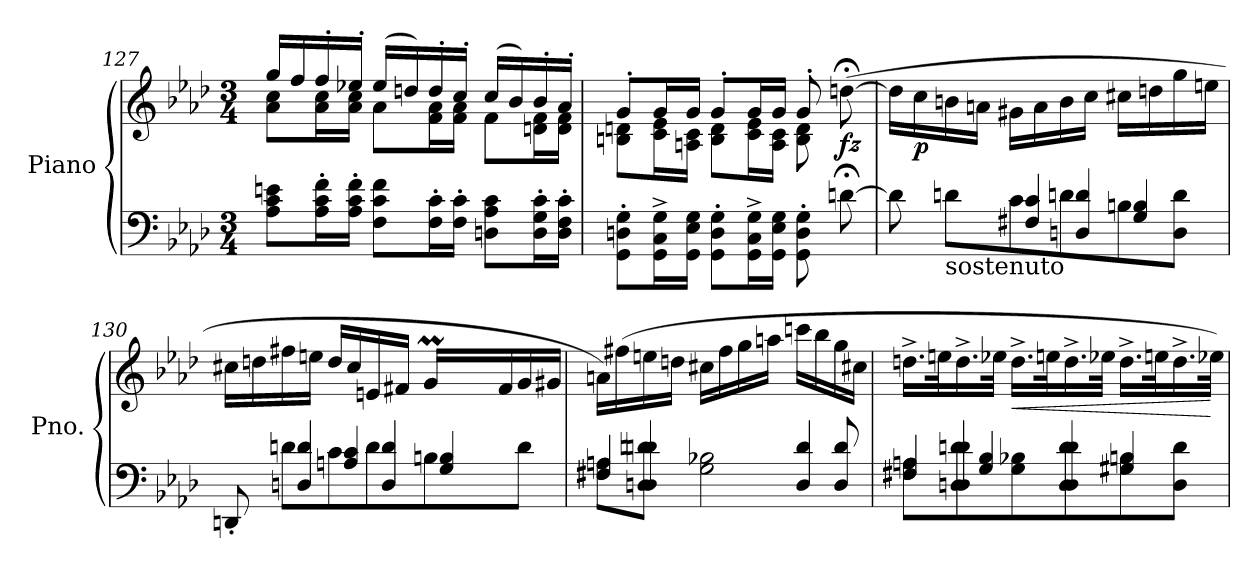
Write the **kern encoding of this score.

**kern	**kern	**dynam
*part1	*part1	*part1
*staff2	*staff1	*staff1/2
*I"Piano	*	*
*I'Pno.	*	*
*clefF4	*clefG2	*
*k[b-e-a-d-]	*k[b-e-a-d-]	*
*A-:	*A-:	*
*M3/4	*M3/4	*
=127	=127	=127
*	*^	*
8A-\ 8c\ 8en\L	16gg/LL	8a-\ 8cc\L	.
.	16ff/	.	.
16A-\' 16c\' 16f\'L	16ff'/	16a-\ 16cc\L	.
16A-\' 16c\' 16f\'JJ	16ee-X'/JJ	16a-\ 16cc\JJ	.
8F\ 8c\ 8f\L	(16ee-/LL	8a-\L	.
.	16ddn/)	.	.
16F\' 16c\'L	16dd'/	16f\ 16a-\L	.
16F\' 16c\'JJ	16cc'/JJ	16f\ 16a-\JJ	.
8Dn\ 8A-\ 8c\L	(16cc/LL	8f\L	.
.	16b-/)	.	.
16D\' 16G\' 16c\'L	16b-'/	16dn\ 16f\L	.
16D\' 16F\' 16c\'JJ	16a-'/JJ	16d\ 16f\JJ	.
=128	=128	=128	=128
8GG\' 8Dn\' 8G\'L	8g'/L	8Bn\ 8dn\L	.
16GG\^ 16C\^ 16G\^L	16g/L	16c\ 16e-\L	.
16GG\ 16E-\ 16G\JJ	16g/JJ	16An\ 16c\JJ	.
8GG\' 8D\' 8G\'L	8g'/L	8B\ 8d\L	.
16GG\^ 16C\^ 16G\^L	16g/L	16c\ 16e-\L	.
16GG\ 16E-\ 16G\JJ	16g/JJ	16A\ 16c\JJ	.
8GG\' 8D\' 8G\'	8g'/	8B\ 8d\	.
!	!	!	!LO:DY:b
[8dn;\	([8ddn;<\	8ryy	fz
*	*v	*v	*
!!LO:LB:g=z
=129	=129	=129
*^	*	*
*	*^	*	*
8d\]	4ryy	4.ryy	16dd\LL]	.
!	!	!	!	!LO:DY:b
.	.	.	16cc\	p
!LO:TX:b:t=sostenuto	!	!	!	!
8dn\L	.	.	16bn\	.
.	.	.	16an\JJ	.
8c\	4F#X/ 4c/	.	16g#X\LL	.
.	.	.	16a\	.
8dn\	.	4Dn/ 4d/	16b\	.
.	.	.	16cc\JJ	.
8Bn\	4G/ 4B/	.	16cc#X\LL	.
.	.	.	16ddn\	.
8D\ 8d\J	.	8ryy	16gg\	.
.	.	.	16een\JJ	.
=130	=130	=130	=130	=130
*	*	*	*^	*
!	!	!	!	!	!LO:DY:b=2
!	!	!	!	!	!LO:DY:n=1:b=2
8DDn'/	8ryy	4ryy	16cc#X\LL	2ryy	p sf
.	.	.	16ddn\	.	.
8dn\L	4Dn/ 4d/	.	16ff#X\	.	.
.	.	.	16een\JJ	.	.
8c\	.	4An/ 4c/	16dd/LL	.	.
.	.	.	16cc#/	.	.
8d\	4D/ 4d/	.	16en/	.	.
.	.	.	16f#X/JJ	.	.
8Bn\	.	4G/ 4B/	16gm/LL	64a-yy	.
.	.	.	.	64gyy	.
.	.	.	.	64a-yy	.
.	.	.	.	64gyy	.
.	.	.	16f#/	8.ryy	.
8d\J	8ryy	.	16g/	.	.
.	.	.	16g#X/JJ	.	.
*	*	*	*v	*v	*
!!LO:LB:g=z
=131	=131	=131	=131	=131
8F#X\ 8An\L	4F#/ 4A/	8ryy	16an\LL)	.
.	.	.	(16ff#X\	.
8Dn\ 8dn\J	.	4D/ 4dn/	16een\	.
.	.	.	16ddn\JJ	.
2G\ 2B-X\	4ryy	.	16cc#X\LL	.
.	.	.	16ff#\	.
.	.	4ryy	16gg\	.
.	.	.	16aan\JJ	.
.	4D/ 4d/	.	16cccn\LL	.
.	.	.	16bb-\	.
.	.	8D/ 8d/	16gg\	.
.	.	.	16cc#X\JJ	.
=132	=132	=132	=132	=132
8F#X\ 8An\L	4F#/ 4A/	8ryy	16.ddn^\LL	.
.	.	.	32een\K	.
8Dn\ 8dn\	.	4D/ 4d/	16.dd^\	.
.	.	.	32ee-X\JJk	.
!	!	!	!	!LO:HP:b
8G\ 8B-X\	4G/ 4B-/	.	16.dd^\LL	<
.	.	.	32een\K	.
8D\ 8d\	.	4D/ 4d/	16.dd^\	.
.	.	.	32ee-X\JJk	.
8G#X\ 8Bn\	4G#/ 4B/	.	16.dd^\LL	.
.	.	.	32een\K	.
8D\ 8d\J	.	8ryy	16.dd^\	.
.	.	.	32ee-X\JJk)	[
*v	*v	*v	*	*
=	=	=
*-	*-	*-
